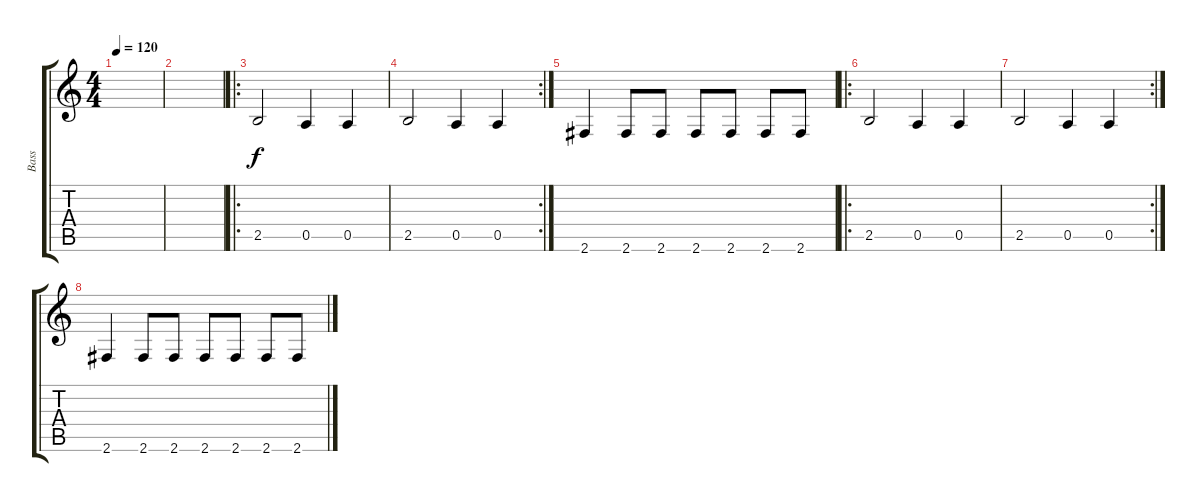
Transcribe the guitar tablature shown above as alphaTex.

\track ("Bass" "Bass") {instrument electricbassfinger}
\staff {score tabs}
\tuning (E4 B3 G3 D3 A2 E2) {hide}
\ts (4 4)
\tempo 120
\clef g2
\ks c
|
|
\ro
2.5.2 0.5.4 0.5.4 |
\rc 2
2.5.2 0.5.4 0.5.4 |
2.6.4 2.6.8 2.6.8 2.6.8 2.6.8 2.6.8 2.6.8 |
\ro
2.5.2 0.5.4 0.5.4 |
\rc 2
2.5.2 0.5.4 0.5.4 |
2.6.4 2.6.8 2.6.8 2.6.8 2.6.8 2.6.8 2.6.8
